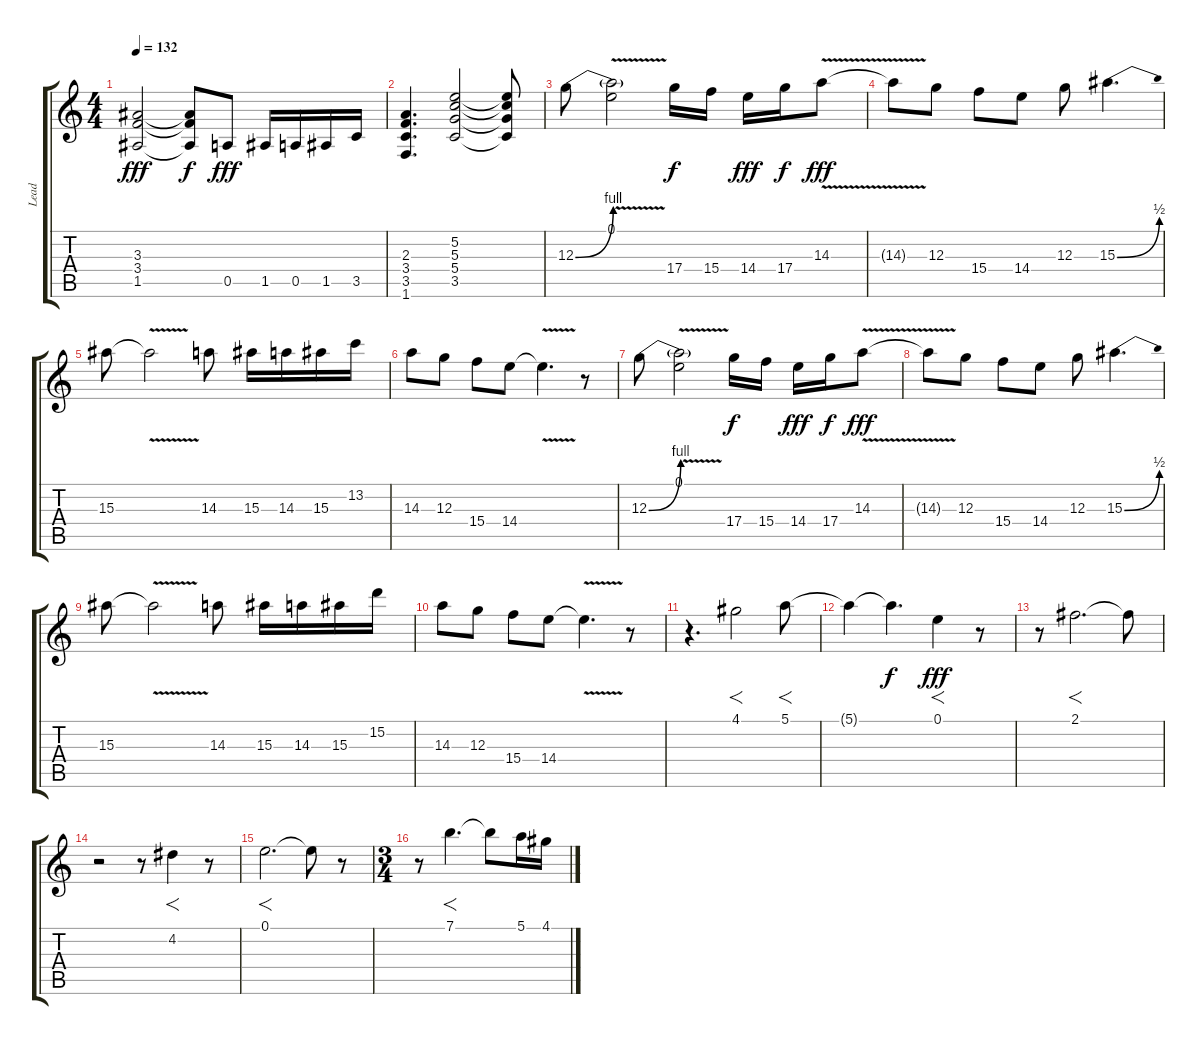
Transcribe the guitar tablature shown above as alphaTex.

\track ("Lead" "Lead") {instrument distortionguitar}
\staff {score tabs}
\tuning (E4 B3 G3 D3 A2 E2) {hide}
\ts (4 4)
\tempo 132
\clef g2
\ks c
(3.3 3.4 1.5).2{dy fff} (3.3{t} 3.4{t} 1.5{t}).8{dy f} 0.5.8{dy fff} 1.5.16 0.5.16 1.5.16 3.5.16 |
(2.3 3.4 3.5 1.6).4{d} (5.2 5.3 5.4 3.5).2 (5.2{t} 5.3{t} 5.4{t} 3.5{t}).8 |
12.3{be (bend 0 0 60 4)}.8{volume 16 instrument distortionguitar} (0.1 12.3{v t}).2 17.4.16{dy f} 15.4.16 14.4.16{dy fff} 17.4.16{dy f} 14.3{v}.8{dy fff} |
14.3{t}.8 12.3.8 15.4.8 14.4.8 12.3.8 15.3{be (bend 0 0 60 2)}.4{d} |
15.3.8 15.3{v t}.2 14.3.8 15.3.16 14.3.16 15.3.16 13.2.16 |
14.3.8 12.3.8 15.4.8 14.4.8 14.4{v t}.4{d} r.8 |
12.3{be (bend 0 0 60 4)}.8 (0.1 12.3{v t}).2 17.4.16{dy f} 15.4.16 14.4.16{dy fff} 17.4.16{dy f} 14.3{v}.8{dy fff} |
14.3{t}.8 12.3.8 15.4.8 14.4.8 12.3.8 15.3{be (bend 0 0 60 2)}.4{d} |
15.3.8 15.3{v t}.2 14.3.8 15.3.16 14.3.16 15.3.16 15.2.16 |
14.3.8 12.3.8 15.4.8 14.4.8 14.4{v t}.4{d} r.8 |
r.4{d} 4.1.2{f volume 8} 5.1.8{f} |
5.1{t}.4 5.1{t}.4{d dy f} 0.1.4{f dy fff} r.8 |
r.8 2.1.2{f d} 2.1{t}.8 |
r.2 r.8 4.2.4{f} r.8 |
0.1.2{f d} 0.1{t}.8 r.8 |
\ts (3 4)
r.8 7.1.4{f d} 7.1{t}.8 5.1.16 4.1.16
